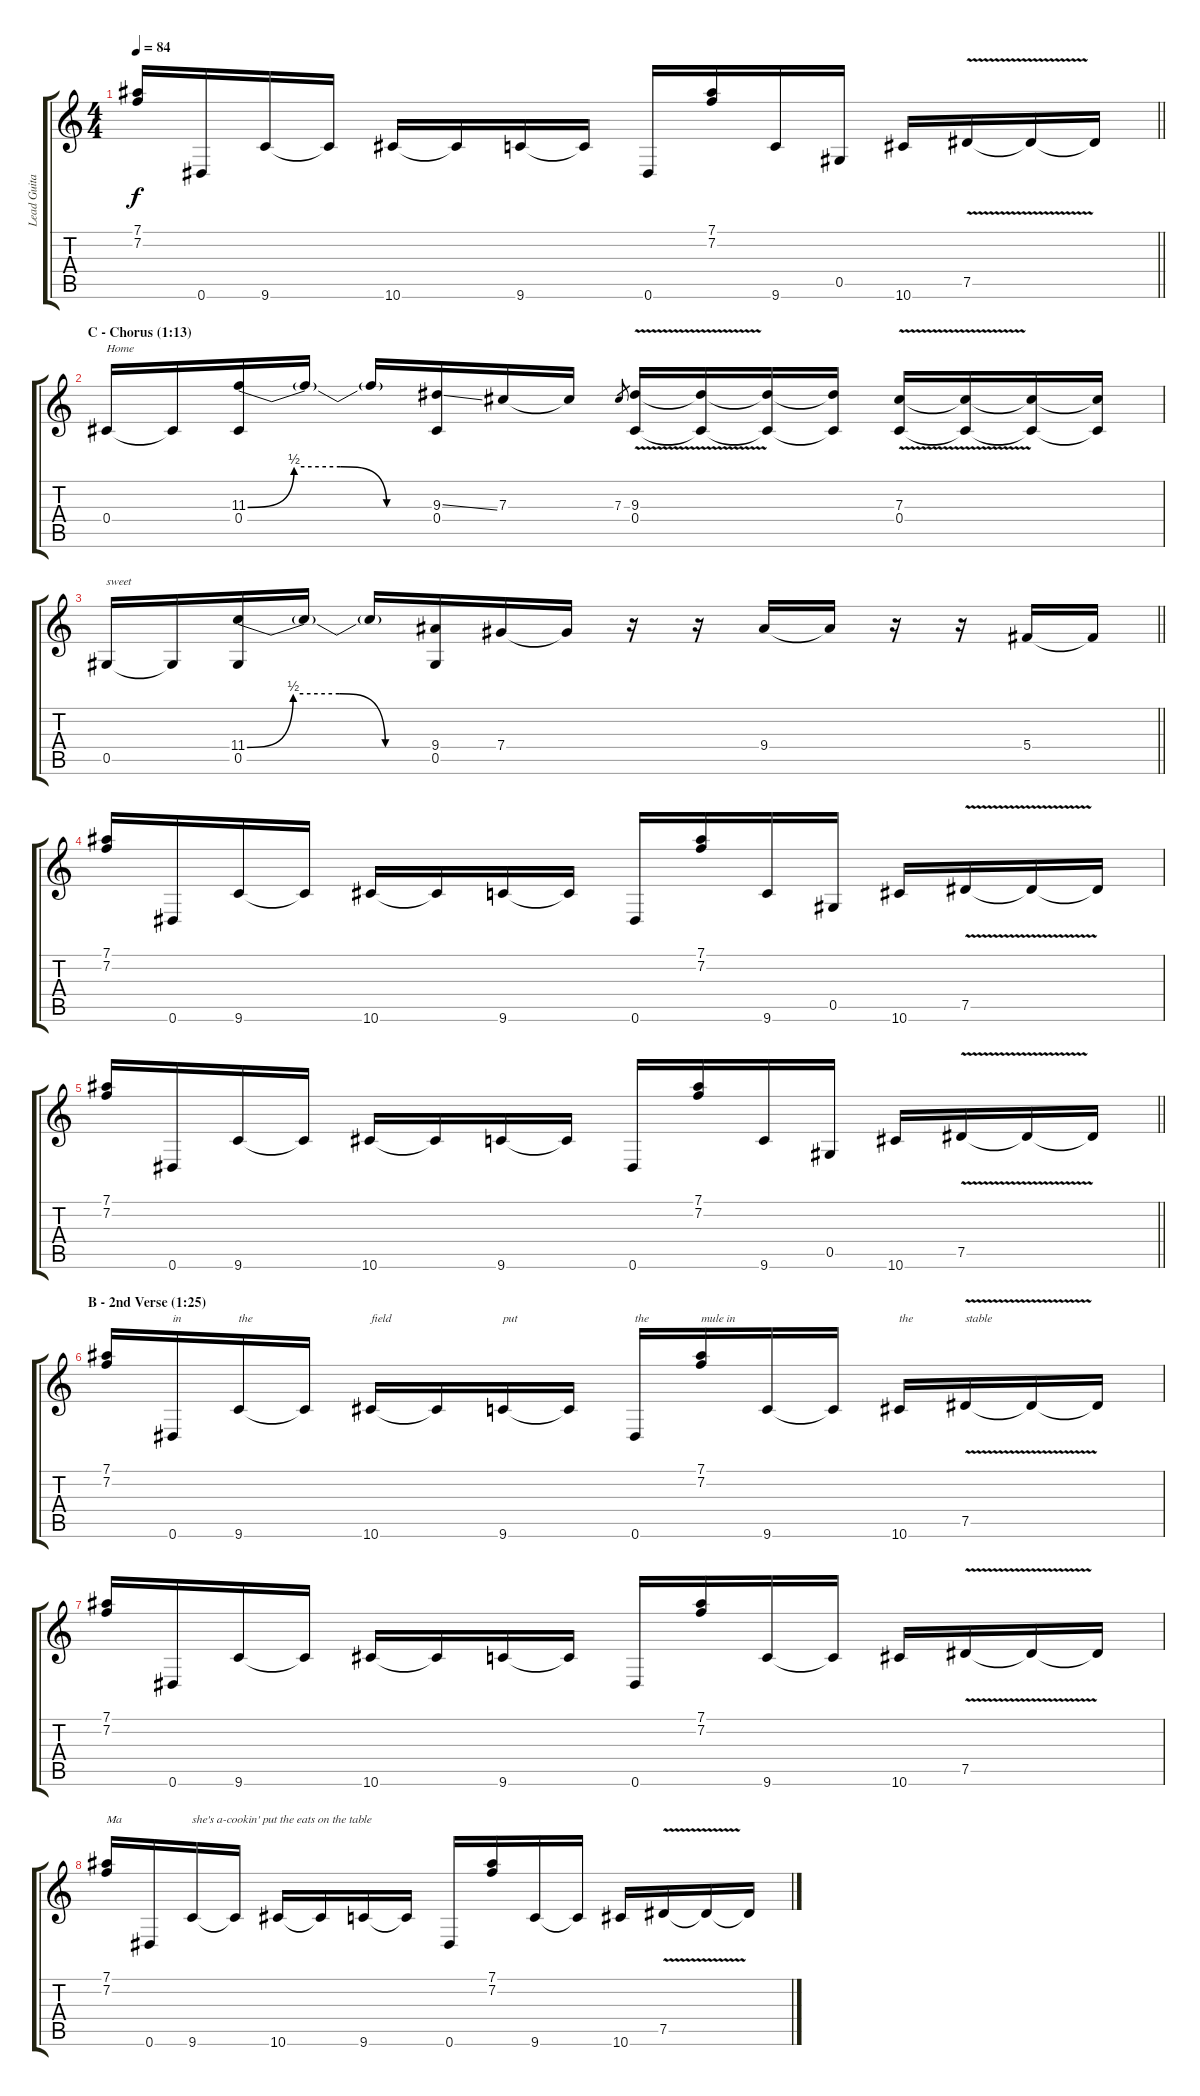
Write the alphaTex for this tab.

\track ("Lead Guitar" "Lead Guita") {instrument overdrivenguitar}
\staff {score tabs}
\tuning (Eb4 Bb3 Gb3 Db3 Ab2 Eb2) {hide}
\ts (4 4)
\tempo 84
\clef g2
\barLineRight lightlight
\ks c
(7.1 7.2).16{dy f} 0.6.16 9.6.16 9.6{t}.16 10.6.16 10.6{t}.16 9.6.16 9.6{t}.16 0.6.16 (7.1 7.2).16 9.6.16 0.5.16 10.6.16 7.5{v}.16 7.5{t}.16 7.5{t}.16 |
\section ("" "C - Chorus (1:13)")
0.4.16{txt "Home"} 0.4{t}.16 (11.3{be (custom 0 0 15 2 30 2 45 0 60 0)} 0.4).16 11.3{t}.16 11.3{t}.16 (9.3{ss} 0.4).16 7.3.16 7.3{t}.16 7.3.8{gr} (9.3{v} 0.4{v}).16 (9.3{t} 0.4{t}).16 (9.3{t} 0.4{t}).16 (9.3{t} 0.4{t}).16 (7.3{v} 0.4{v}).16 (7.3{t} 0.4{t}).16 (7.3{t} 0.4{t}).16 (7.3{t} 0.4{t}).16 |
\barLineRight lightlight
0.5.16{txt "sweet"} 0.5{t}.16 (11.4{be (custom 0 0 15 2 30 2 45 0 60 0)} 0.5).16 11.4{t}.16 11.4{t}.16 (9.4 0.5).16 7.4.16 7.4{t}.16 r.16 r.16 9.4.16 9.4{t}.16 r.16 r.16 5.4.16 5.4{t}.16 |
(7.1 7.2).16 0.6.16 9.6.16 9.6{t}.16 10.6.16 10.6{t}.16 9.6.16 9.6{t}.16 0.6.16 (7.1 7.2).16 9.6.16 0.5.16 10.6.16 7.5{v}.16 7.5{t}.16 7.5{t}.16 |
\barLineRight lightlight
(7.1 7.2).16 0.6.16 9.6.16 9.6{t}.16 10.6.16 10.6{t}.16 9.6.16 9.6{t}.16 0.6.16 (7.1 7.2).16 9.6.16 0.5.16 10.6.16 7.5{v}.16 7.5{t}.16 7.5{t}.16 |
\section ("" "B - 2nd Verse (1:25)")
(7.1 7.2).16 0.6.16{txt "in"} 9.6.16{txt "the"} 9.6{t}.16 10.6.16{txt "field"} 10.6{t}.16 9.6.16{txt "put"} 9.6{t}.16 0.6.16{txt "the"} (7.1 7.2).16{txt "mule in"} 9.6.16 9.6{t}.16 10.6.16{txt "the"} 7.5{v}.16{txt "stable"} 7.5{t}.16 7.5{t}.16 |
(7.1 7.2).16 0.6.16 9.6.16 9.6{t}.16 10.6.16 10.6{t}.16 9.6.16 9.6{t}.16 0.6.16 (7.1 7.2).16 9.6.16 9.6{t}.16 10.6.16 7.5{v}.16 7.5{t}.16 7.5{t}.16 |
(7.1 7.2).16{txt "Ma"} 0.6.16 9.6.16{txt "she's a-cookin' put the eats on the table"} 9.6{t}.16 10.6.16 10.6{t}.16 9.6.16 9.6{t}.16 0.6.16 (7.1 7.2).16 9.6.16 9.6{t}.16 10.6.16 7.5{v}.16 7.5{t}.16 7.5{t}.16
